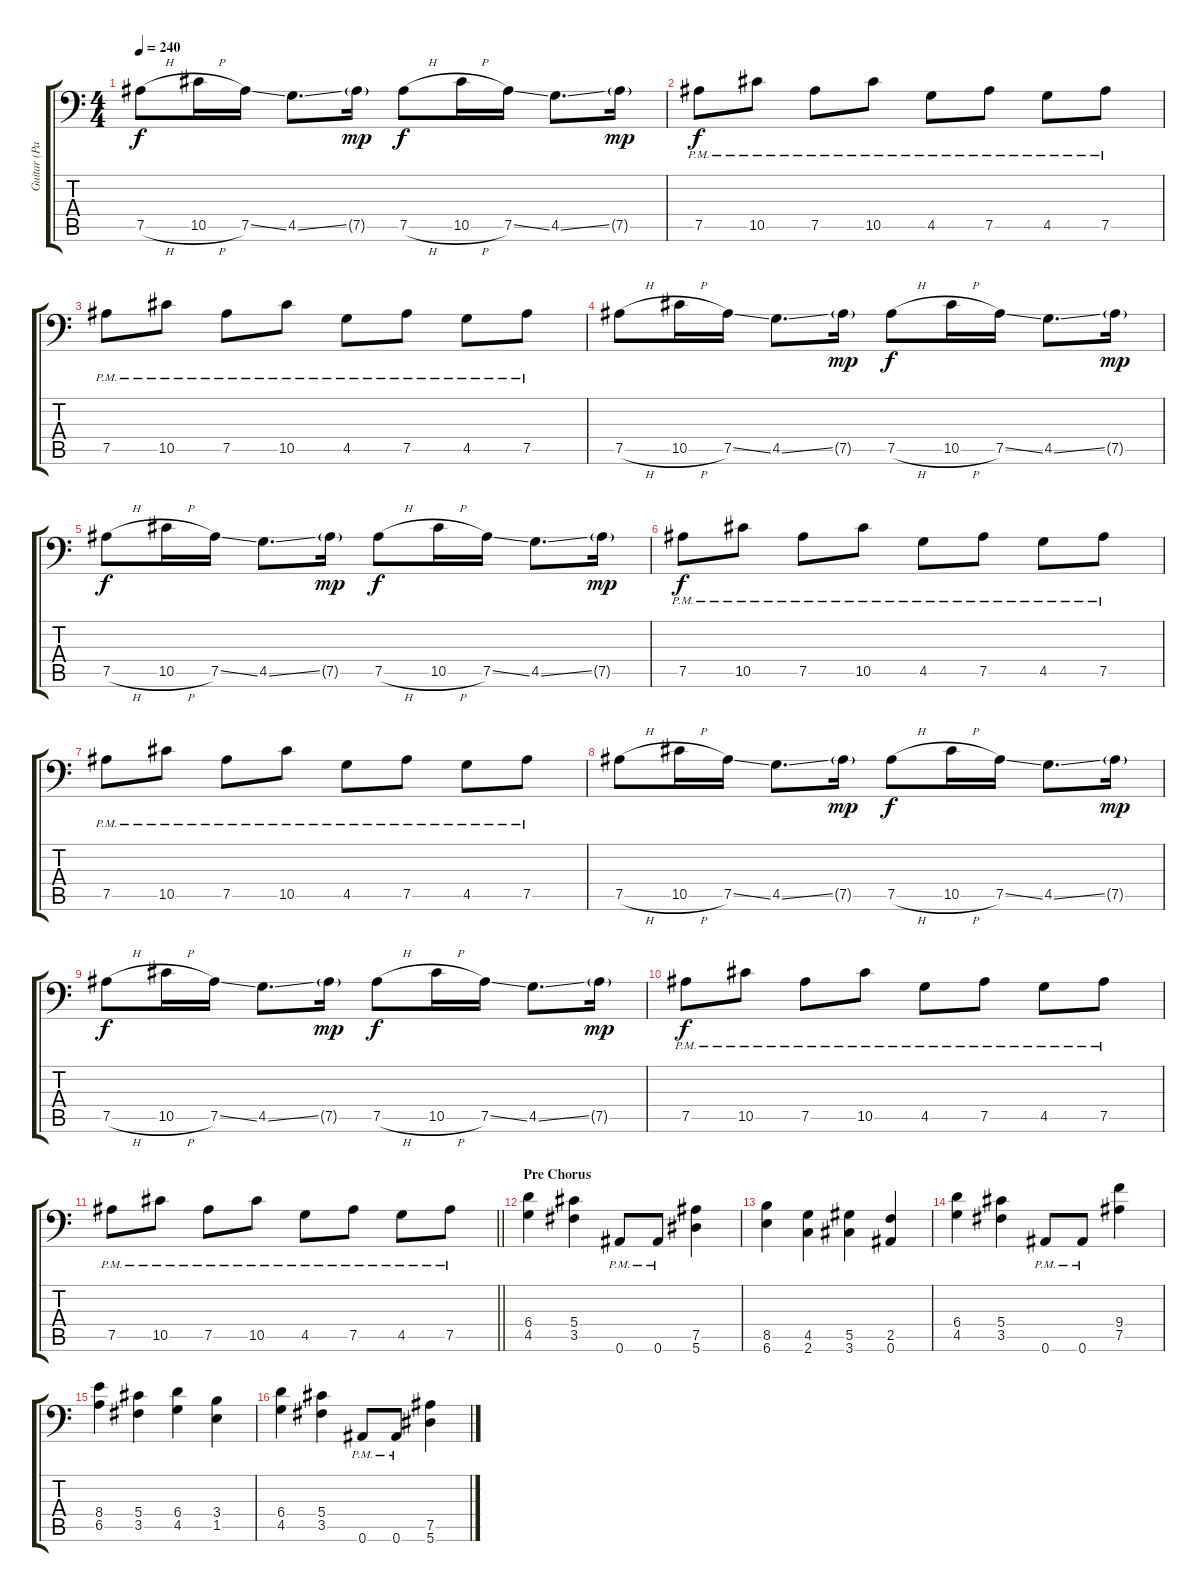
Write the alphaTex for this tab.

\track ("Guitar (Patt)" "Guitar (Pa") {instrument distortionguitar}
\staff {score tabs}
\tuning (Bb3 F3 Db3 Ab2 Eb2 Bb1) {hide}
\ts (4 4)
\tempo 240
\clef f4
\ks c
7.5{h}.8{dy f} 10.5{h}.16 7.5{ss}.16 4.5{ss}.8{d} 7.5{g}.16{dy mp} 7.5{h}.8{dy f} 10.5{h}.16 7.5{ss}.16 4.5{ss}.8{d} 7.5{g}.16{dy mp} |
7.5{pm}.8{dy f} 10.5{pm}.8 7.5{pm}.8 10.5{pm}.8 4.5{pm}.8 7.5{pm}.8 4.5{pm}.8 7.5{pm}.8 |
7.5{pm}.8 10.5{pm}.8 7.5{pm}.8 10.5{pm}.8 4.5{pm}.8 7.5{pm}.8 4.5{pm}.8 7.5{pm}.8 |
7.5{h}.8 10.5{h}.16 7.5{ss}.16 4.5{ss}.8{d} 7.5{g}.16{dy mp} 7.5{h}.8{dy f} 10.5{h}.16 7.5{ss}.16 4.5{ss}.8{d} 7.5{g}.16{dy mp} |
7.5{h}.8{dy f} 10.5{h}.16 7.5{ss}.16 4.5{ss}.8{d} 7.5{g}.16{dy mp} 7.5{h}.8{dy f} 10.5{h}.16 7.5{ss}.16 4.5{ss}.8{d} 7.5{g}.16{dy mp} |
7.5{pm}.8{dy f} 10.5{pm}.8 7.5{pm}.8 10.5{pm}.8 4.5{pm}.8 7.5{pm}.8 4.5{pm}.8 7.5{pm}.8 |
7.5{pm}.8 10.5{pm}.8 7.5{pm}.8 10.5{pm}.8 4.5{pm}.8 7.5{pm}.8 4.5{pm}.8 7.5{pm}.8 |
7.5{h}.8 10.5{h}.16 7.5{ss}.16 4.5{ss}.8{d} 7.5{g}.16{dy mp} 7.5{h}.8{dy f} 10.5{h}.16 7.5{ss}.16 4.5{ss}.8{d} 7.5{g}.16{dy mp} |
7.5{h}.8{dy f} 10.5{h}.16 7.5{ss}.16 4.5{ss}.8{d} 7.5{g}.16{dy mp} 7.5{h}.8{dy f} 10.5{h}.16 7.5{ss}.16 4.5{ss}.8{d} 7.5{g}.16{dy mp} |
7.5{pm}.8{dy f} 10.5{pm}.8 7.5{pm}.8 10.5{pm}.8 4.5{pm}.8 7.5{pm}.8 4.5{pm}.8 7.5{pm}.8 |
\barLineRight lightlight
7.5{pm}.8 10.5{pm}.8 7.5{pm}.8 10.5{pm}.8 4.5{pm}.8 7.5{pm}.8 4.5{pm}.8 7.5{pm}.8 |
\section ("" "Pre Chorus")
(6.4 4.5).4 (5.4 3.5).4 0.6{pm}.8 0.6{pm}.8 (7.5 5.6).4 |
(8.5 6.6).4 (4.5 2.6).4 (5.5 3.6).4 (2.5 0.6).4 |
(6.4 4.5).4 (5.4 3.5).4 0.6{pm}.8 0.6{pm}.8 (9.4 7.5).4 |
(8.4 6.5).4 (5.4 3.5).4 (6.4 4.5).4 (3.4 1.5).4 |
(6.4 4.5).4 (5.4 3.5).4 0.6{pm}.8 0.6{pm}.8 (7.5 5.6).4
